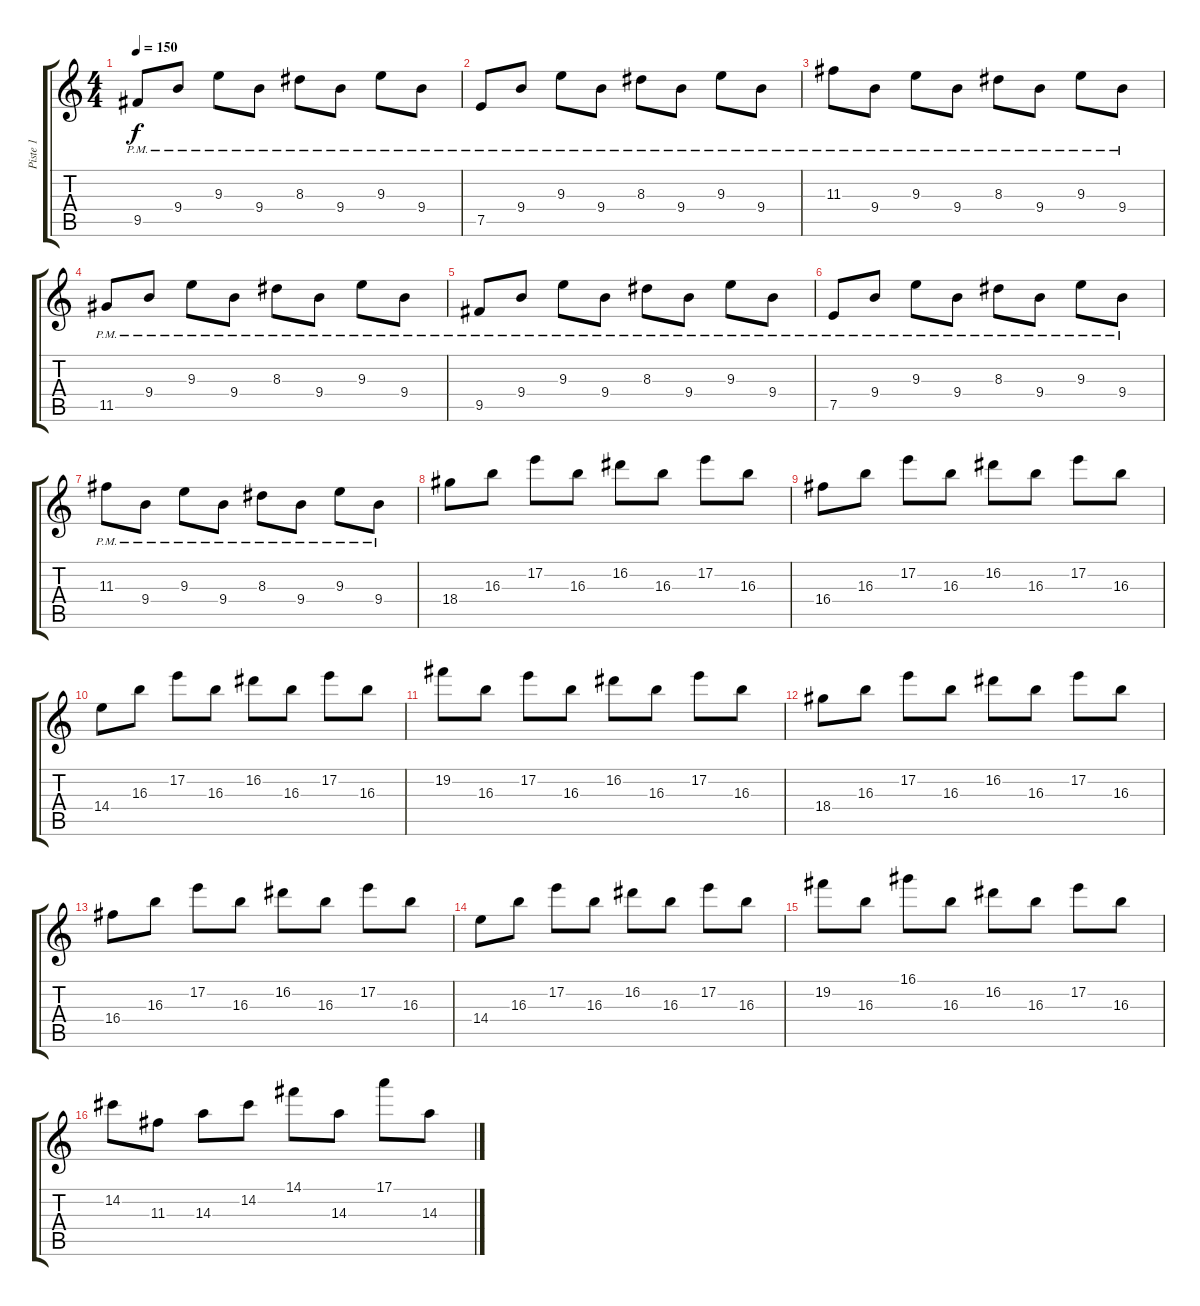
\track ("Piste 1" "Piste 1") {instrument overdrivenguitar}
\staff {score tabs}
\tuning (E4 B3 G3 D3 A2 E2) {hide}
\ts (4 4)
\tempo 150
\clef g2
\ks c
9.5{pm}.8{dy f} 9.4{pm}.8 9.3{pm}.8 9.4{pm}.8 8.3{pm}.8 9.4{pm}.8 9.3{pm}.8 9.4{pm}.8 |
7.5{pm}.8 9.4{pm}.8 9.3{pm}.8 9.4{pm}.8 8.3{pm}.8 9.4{pm}.8 9.3{pm}.8 9.4{pm}.8 |
11.3{pm}.8 9.4{pm}.8 9.3{pm}.8 9.4{pm}.8 8.3{pm}.8 9.4{pm}.8 9.3{pm}.8 9.4{pm}.8 |
11.5{pm}.8 9.4{pm}.8 9.3{pm}.8 9.4{pm}.8 8.3{pm}.8 9.4{pm}.8 9.3{pm}.8 9.4{pm}.8 |
9.5{pm}.8 9.4{pm}.8 9.3{pm}.8 9.4{pm}.8 8.3{pm}.8 9.4{pm}.8 9.3{pm}.8 9.4{pm}.8 |
7.5{pm}.8 9.4{pm}.8 9.3{pm}.8 9.4{pm}.8 8.3{pm}.8 9.4{pm}.8 9.3{pm}.8 9.4{pm}.8 |
11.3{pm}.8 9.4{pm}.8 9.3{pm}.8 9.4{pm}.8 8.3{pm}.8 9.4{pm}.8 9.3{pm}.8 9.4{pm}.8 |
18.4.8 16.3.8 17.2.8 16.3.8 16.2.8 16.3.8 17.2.8 16.3.8 |
16.4.8 16.3.8 17.2.8 16.3.8 16.2.8 16.3.8 17.2.8 16.3.8 |
14.4.8 16.3.8 17.2.8 16.3.8 16.2.8 16.3.8 17.2.8 16.3.8 |
19.2.8 16.3.8 17.2.8 16.3.8 16.2.8 16.3.8 17.2.8 16.3.8 |
18.4.8 16.3.8 17.2.8 16.3.8 16.2.8 16.3.8 17.2.8 16.3.8 |
16.4.8 16.3.8 17.2.8 16.3.8 16.2.8 16.3.8 17.2.8 16.3.8 |
14.4.8 16.3.8 17.2.8 16.3.8 16.2.8 16.3.8 17.2.8 16.3.8 |
19.2.8 16.3.8 16.1.8 16.3.8 16.2.8 16.3.8 17.2.8 16.3.8 |
14.2.8 11.3.8 14.3.8 14.2.8 14.1.8 14.3.8 17.1.8 14.3.8
